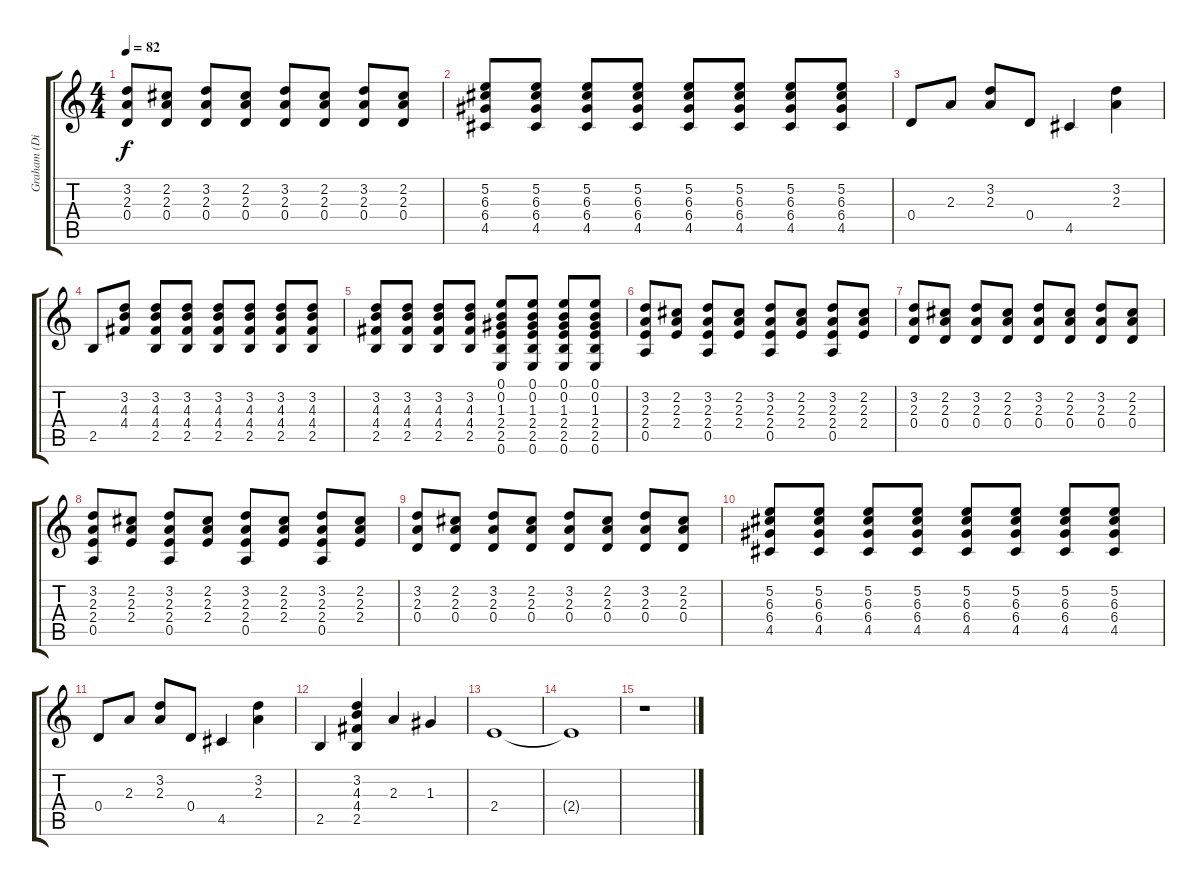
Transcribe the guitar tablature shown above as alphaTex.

\track ("Graham (Disto Guitar)" "Graham (Di") {instrument distortionguitar}
\staff {score tabs}
\tuning (E4 B3 G3 D3 A2 E2) {hide}
\ts (4 4)
\tempo 82
\clef g2
\ks c
(3.2 2.3 0.4).8{dy f} (2.2 2.3 0.4).8 (3.2 2.3 0.4).8 (2.2 2.3 0.4).8 (3.2 2.3 0.4).8 (2.2 2.3 0.4).8 (3.2 2.3 0.4).8 (2.2 2.3 0.4).8 |
(5.2 6.3 6.4 4.5).8 (5.2 6.3 6.4 4.5).8 (5.2 6.3 6.4 4.5).8 (5.2 6.3 6.4 4.5).8 (5.2 6.3 6.4 4.5).8 (5.2 6.3 6.4 4.5).8 (5.2 6.3 6.4 4.5).8 (5.2 6.3 6.4 4.5).8 |
0.4.8 2.3.8 (3.2 2.3).8 0.4.8 4.5.4 (3.2 2.3).4 |
2.5.8 (3.2 4.3 4.4).8 (3.2 4.3 4.4 2.5).8 (3.2 4.3 4.4 2.5).8 (3.2 4.3 4.4 2.5).8 (3.2 4.3 4.4 2.5).8 (3.2 4.3 4.4 2.5).8 (3.2 4.3 4.4 2.5).8 |
(3.2 4.3 4.4 2.5).8 (3.2 4.3 4.4 2.5).8 (3.2 4.3 4.4 2.5).8 (3.2 4.3 4.4 2.5).8 (0.1 0.2 1.3 2.4 2.5 0.6).8 (0.1 0.2 1.3 2.4 2.5 0.6).8 (0.1 0.2 1.3 2.4 2.5 0.6).8 (0.1 0.2 1.3 2.4 2.5 0.6).8 |
(3.2 2.3 2.4 0.5).8 (2.2 2.3 2.4).8 (3.2 2.3 2.4 0.5).8 (2.2 2.3 2.4).8 (3.2 2.3 2.4 0.5).8 (2.2 2.3 2.4).8 (3.2 2.3 2.4 0.5).8 (2.2 2.3 2.4).8 |
(3.2 2.3 0.4).8 (2.2 2.3 0.4).8 (3.2 2.3 0.4).8 (2.2 2.3 0.4).8 (3.2 2.3 0.4).8 (2.2 2.3 0.4).8 (3.2 2.3 0.4).8 (2.2 2.3 0.4).8 |
(3.2 2.3 2.4 0.5).8 (2.2 2.3 2.4).8 (3.2 2.3 2.4 0.5).8 (2.2 2.3 2.4).8 (3.2 2.3 2.4 0.5).8 (2.2 2.3 2.4).8 (3.2 2.3 2.4 0.5).8 (2.2 2.3 2.4).8 |
(3.2 2.3 0.4).8 (2.2 2.3 0.4).8 (3.2 2.3 0.4).8 (2.2 2.3 0.4).8 (3.2 2.3 0.4).8 (2.2 2.3 0.4).8 (3.2 2.3 0.4).8 (2.2 2.3 0.4).8 |
(5.2 6.3 6.4 4.5).8 (5.2 6.3 6.4 4.5).8 (5.2 6.3 6.4 4.5).8 (5.2 6.3 6.4 4.5).8 (5.2 6.3 6.4 4.5).8 (5.2 6.3 6.4 4.5).8 (5.2 6.3 6.4 4.5).8 (5.2 6.3 6.4 4.5).8 |
0.4.8 2.3.8 (3.2 2.3).8 0.4.8 4.5.4 (3.2 2.3).4 |
2.5.4 (3.2 4.3 4.4 2.5).4 2.3.4 1.3.4 |
2.4.1 |
2.4{t}.1 |
r.1
